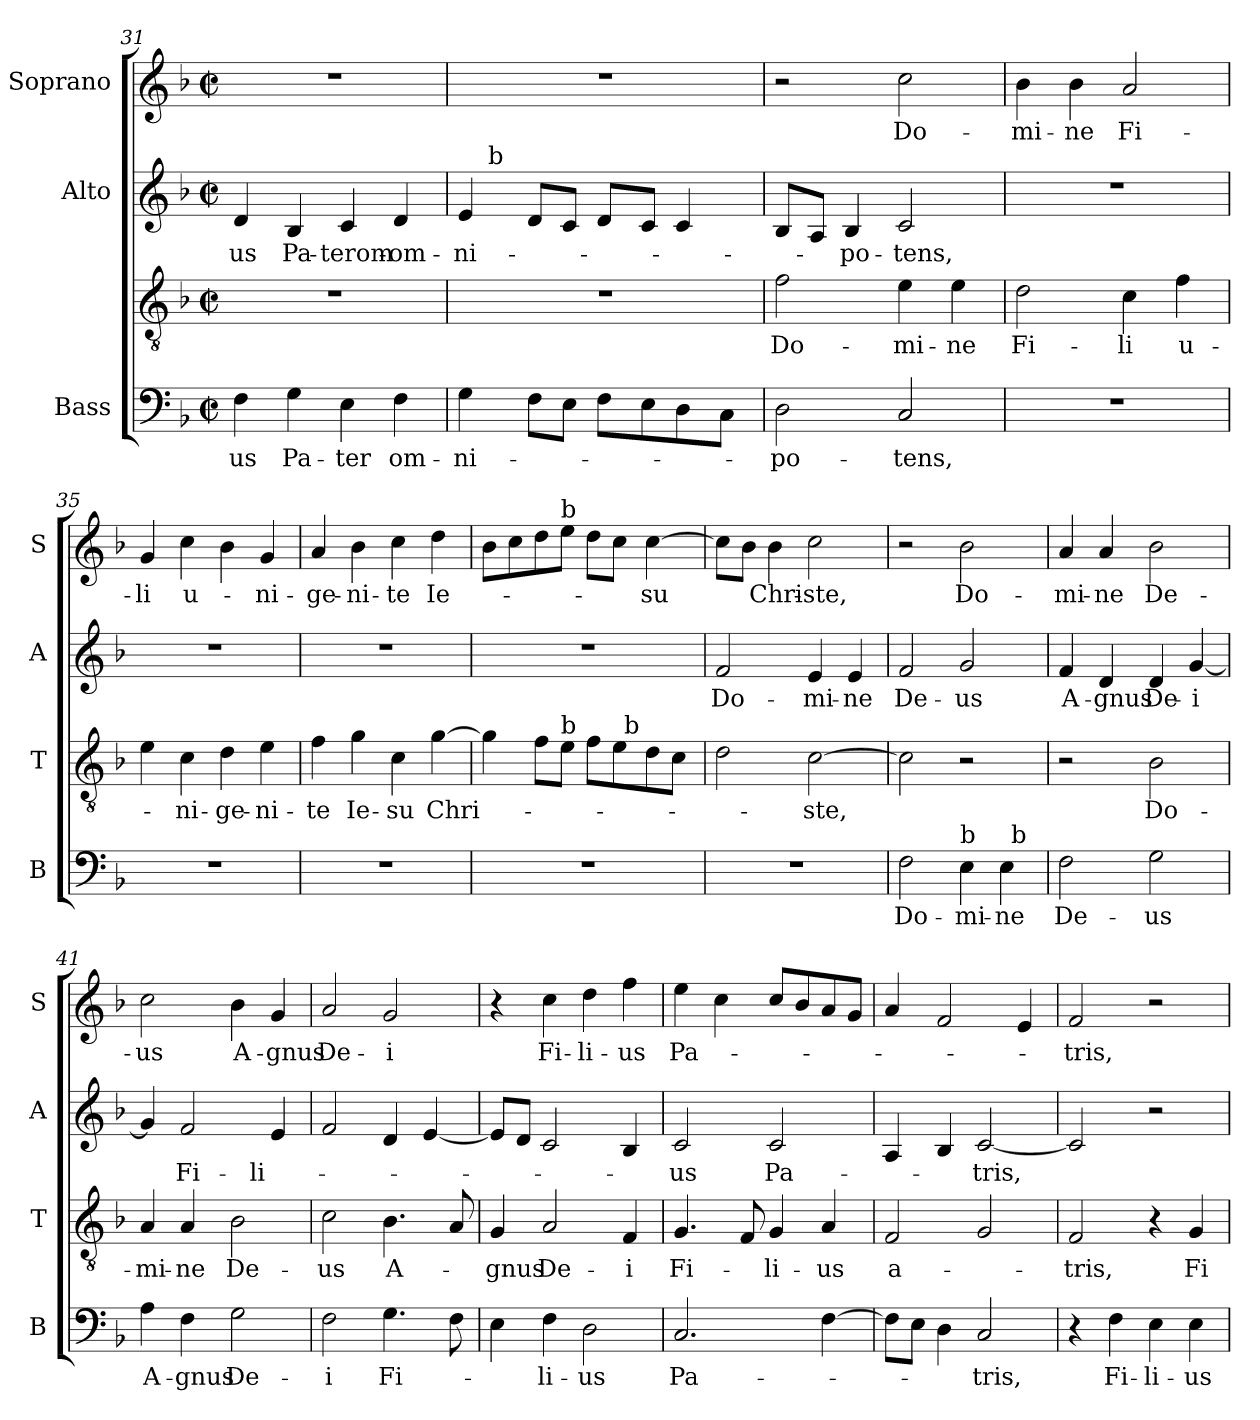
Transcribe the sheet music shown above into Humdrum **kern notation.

**kern	**text	**kern	**text	**kern	**text	**kern	**text
*part4	*part4	*part3	*part3	*part2	*part2	*part1	*part1
*staff4	*staff4	*staff3	*staff3	*staff2	*staff2	*staff1	*staff1
*I"Bass	*	*	*	*I"Alto	*	*I"Soprano	*
*I'B	*	*I'T	*	*I'A	*	*I'S	*
!!LO:LB:g=z
*clefF4	*	*clefGv2	*	*clefG2	*	*clefG2	*
*k[b-]	*	*k[b-]	*	*k[b-]	*	*k[b-]	*
*F:	*	*F:	*	*F:	*	*F:	*
*M2/2	*	*M2/2	*	*M2/2	*	*M2/2	*
*met(c|)	*	*met(c|)	*	*met(c|)	*	*met(c|)	*
=31	=31	=31	=31	=31	=31	=31	=31
4F\	-us	1r	.	4d/	-us	1r	.
4G\	Pa-	.	.	4B-/	Pa-	.	.
4E\	-ter	.	.	4c/	-terom-	.	.
4F\	om-	.	.	4d/	-om-	.	.
=32	=32	=32	=32	=32	=32	=32	=32
*	*	*	*	*^	*	*	*
4G\	-ni-	1r	.	4e/	16.ryy	-ni-	1r	.
!	!	!	!	!	!LO:TX:a:t=b	!	!	!
.	.	.	.	.	2ryy	.	.	.
8F\L	.	.	.	8d/L	.	.	.	.
8E\J	.	.	.	8c/J	.	.	.	.
8F\L	.	.	.	8d/L	.	.	.	.
.	.	.	.	.	4ryy	.	.	.
8E\	.	.	.	8c/J	.	.	.	.
8D\	.	.	.	4c/	.	.	.	.
.	.	.	.	.	8ryy	.	.	.
8C\J	.	.	.	.	.	.	.	.
.	.	.	.	.	32ryy	.	.	.
*	*	*	*	*v	*v	*	*	*
=33	=33	=33	=33	=33	=33	=33	=33
2D\	-po-	2f\	Do-	8B-/L	.	2r	.
.	.	.	.	8A/J	.	.	.
.	.	.	.	4B-/	-po-	.	.
2C/	-tens,	4e\	-mi-	2c/	-tens,	2cc\	Do-
.	.	4e\	-ne	.	.	.	.
=34	=34	=34	=34	=34	=34	=34	=34
1r	.	2d\	Fi-	1r	.	4b-\	-mi-
.	.	.	.	.	.	4b-\	-ne
.	.	4c\	-li	.	.	2a/	Fi-
.	.	4f\	u-	.	.	.	.
=35	=35	=35	=35	=35	=35	=35	=35
1r	.	4e\	.	1r	.	4g/	-li
.	.	4c\	-ni-	.	.	4cc\	u-
.	.	4d\	-ge-	.	.	4b-\	.
.	.	4e\	-ni-	.	.	4g/	-ni-
=36	=36	=36	=36	=36	=36	=36	=36
1r	.	4f\	-te	1r	.	4a/	-ge-
.	.	4g\	Ie-	.	.	4b-\	-ni-
.	.	4c\	-su	.	.	4cc\	-te
.	.	[4g\	Chri-	.	.	4dd\	Ie-
!!LO:PB:g=z
=37	=37	=37	=37	=37	=37	=37	=37
*	*	*^	*	*	*	*	*
1r	.	4g\]	2ryy	.	1r	.	8b-\L	.
.	.	.	.	.	.	.	8cc\	.
.	.	8f\L	.	.	.	.	8dd\	.
!	!	!	!	!	!	!	!LO:TX:a:t=b	!
!	!	!LO:TX:a:t=b	!	!	!	!	!	!
.	.	8e\J	.	.	.	.	8ee\J	.
.	.	8f\L	8ryy	.	.	.	8dd\L	.
.	.	8e\	32ryy	.	.	.	8cc\J	.
!	!	!	!LO:TX:a:t=b	!	!	!	!	!
.	.	.	4ryy	.	.	.	.	.
.	.	8d\	.	.	.	.	[4cc\	-su
.	.	8c\J	.	.	.	.	.	.
.	.	.	16.ryy	.	.	.	.	.
*	*	*v	*v	*	*	*	*	*
=38	=38	=38	=38	=38	=38	=38	=38
1r	.	2d\	.	2f/	Do-	8cc\L]	.
.	.	.	.	.	.	8b-\J	.
.	.	.	.	.	.	4b-\	Chri-
.	.	[2c\	-ste,	4e/	-mi-	2cc\	-ste,
.	.	.	.	4e/	-ne	.	.
=39	=39	=39	=39	=39	=39	=39	=39
*^	*	*	*	*	*	*	*
2F\	2ryy	Do-	2c\]	.	2f/	De-	2r	.
!LO:TX:a:t=b	!	!	!	!	!	!	!	!
4E\	4ryy	-mi-	2r	.	2g/	-us	2b-\	Do-
4E\	32ryy	-ne	.	.	.	.	.	.
!	!LO:TX:a:t=b	!	!	!	!	!	!	!
.	8..ryy	.	.	.	.	.	.	.
*v	*v	*	*	*	*	*	*	*
=40	=40	=40	=40	=40	=40	=40	=40
2F\	De-	2r	.	4f/	A-	4a/	-mi-
.	.	.	.	4d/	-gnus	4a/	-ne
2G\	-us	2B-\	Do-	4d/	De-	2b-\	De-
.	.	.	.	[4g/	-i	.	.
=41	=41	=41	=41	=41	=41	=41	=41
4A\	A-	4A/	-mi-	4g/]	.	2cc\	-us
4F\	-gnus	4A/	-ne	2f/	Fi-	.	.
2G\	De-	2B-\	De-	.	.	4b-\	A-
.	.	.	.	4e/	-li-	4g/	-gnus
=42	=42	=42	=42	=42	=42	=42	=42
2F\	-i	2c\	-us	2f/	.	2a/	De-
4.G\	Fi-	4.B-\	A-	4d/	.	2g/	-i
.	.	.	.	[4e/	.	.	.
8F\	.	8A/	.	.	.	.	.
!!LO:LB:g=z
=43	=43	=43	=43	=43	=43	=43	=43
4E\	.	4G/	-gnus	8e/L]	.	4r	.
.	.	.	.	8d/J	.	.	.
4F\	-li-	2A/	De-	2c/	.	4cc\	Fi-
2D\	-us	.	.	.	.	4dd\	-li-
.	.	4F/	-i	4B-/	.	4ff\	-us
=44	=44	=44	=44	=44	=44	=44	=44
2.C/	Pa-	4.G/	Fi-	2c/	-us	4ee\	Pa-
.	.	.	.	.	.	4cc\	.
.	.	8F/	.	.	.	.	.
.	.	4G/	-li-	2c/	Pa-	8cc/L	.
.	.	.	.	.	.	8b-/	.
[4F\	.	4A/	-us	.	.	8a/	.
.	.	.	.	.	.	8g/J	.
=45	=45	=45	=45	=45	=45	=45	=45
8F\L]	.	2F/	a-	4A/	.	4a/	.
8E\J	.	.	.	.	.	.	.
4D\	.	.	.	4B-/	.	2f/	.
2C/	-tris,	2G/	.	[2c/	-tris,	.	.
.	.	.	.	.	.	4e/	.
=46	=46	=46	=46	=46	=46	=46	=46
4r	.	2F/	-tris,	2c/]	.	2f/	-tris,
4F\	Fi-	.	.	.	.	.	.
4E\	-li-	4r	.	2r	.	2r	.
4E\	-us	4G/	Fi-	.	.	.	.
=	=	=	=	=	=	=	=
*-	*-	*-	*-	*-	*-	*-	*-
